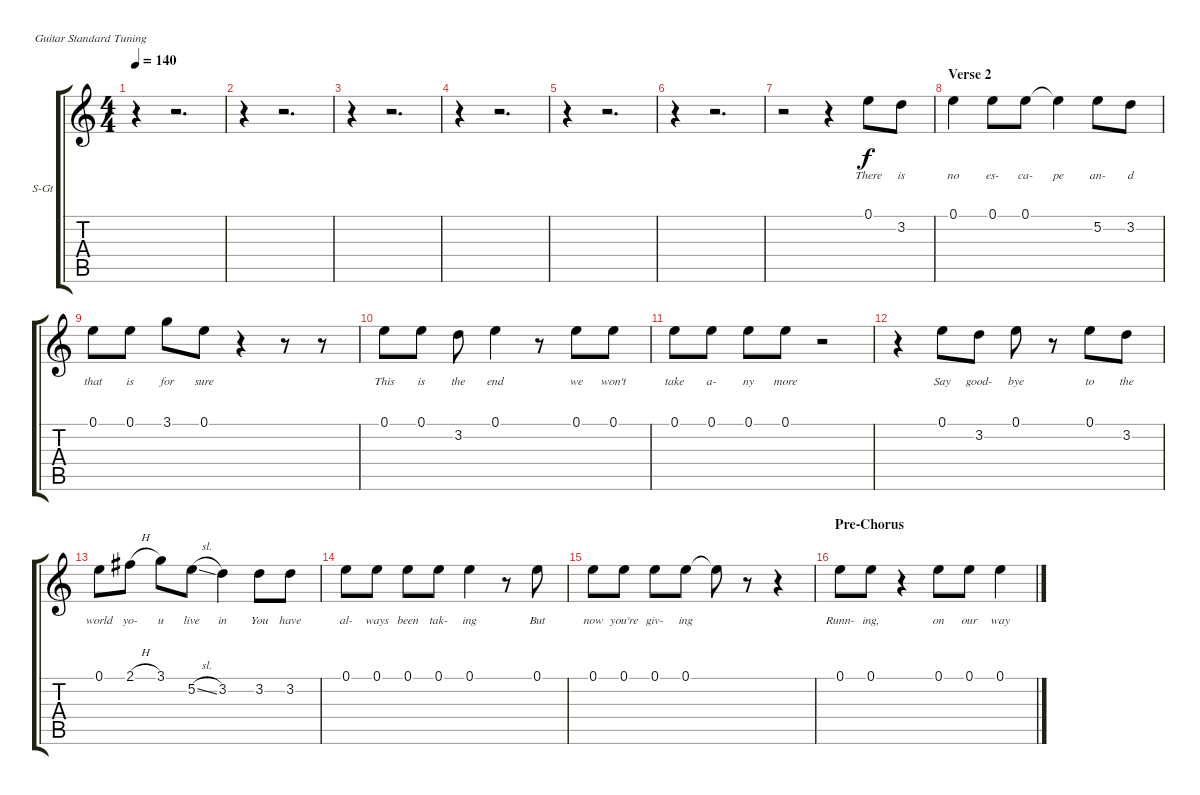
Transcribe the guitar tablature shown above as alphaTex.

\defaultSystemsLayout 4
\bracketExtendMode groupsimilarinstruments
\firstSystemTrackNameOrientation horizontal
\otherSystemsTrackNameOrientation horizontal
\track ("Vocal" "S-Gt") {mute instrument lead6voice}
\staff {score tabs}
\tuning (E4 B3 G3 D3 A2 E2)
\displaytranspose 12
\ts (4 4)
\tempo 140
\clef g2
\scale
0.333333
\ks c
r.4{dy f} r.2{d} |
\scale
0.333333 r.4 r.2{d} |
\scale
0.333333 r.4 r.2{d} |
\scale
0.333333 r.4 r.2{d} |
\scale
0.333333 r.4 r.2{d} |
\scale
0.333333 r.4 r.2{d} |
\scale
0.333333 r.2 r.4 0.1.8{lyrics (0 "There") lyrics (1 "") lyrics (2 "") lyrics (3 "") lyrics (4 "")} 3.2.8{lyrics (0 "is") lyrics (1 "") lyrics (2 "") lyrics (3 "") lyrics (4 "")} |
\section ("" "Verse 2")
\scale
0.333333 0.1.4{lyrics (0 "no") lyrics (1 "") lyrics (2 "") lyrics (3 "") lyrics (4 "")} 0.1.8{lyrics (0 "es-") lyrics (1 "") lyrics (2 "") lyrics (3 "") lyrics (4 "")} 0.1.8{lyrics (0 "ca-") lyrics (1 "") lyrics (2 "") lyrics (3 "") lyrics (4 "")} 0.1{t}.4{lyrics (0 "pe") lyrics (1 "") lyrics (2 "") lyrics (3 "") lyrics (4 "")} 5.2.8{lyrics (0 "an-") lyrics (1 "") lyrics (2 "") lyrics (3 "") lyrics (4 "")} 3.2.8{lyrics (0 "d") lyrics (1 "") lyrics (2 "") lyrics (3 "") lyrics (4 "")} |
\scale
0.333333 0.1.8{lyrics (0 "that") lyrics (1 "") lyrics (2 "") lyrics (3 "") lyrics (4 "")} 0.1.8{lyrics (0 "is") lyrics (1 "") lyrics (2 "") lyrics (3 "") lyrics (4 "")} 3.1.8{lyrics (0 "for") lyrics (1 "") lyrics (2 "") lyrics (3 "") lyrics (4 "")} 0.1.8{lyrics (0 "sure") lyrics (1 "") lyrics (2 "") lyrics (3 "") lyrics (4 "")} r.4 r.8 r.8 |
\scale
0.333333 0.1.8{lyrics (0 "This") lyrics (1 "") lyrics (2 "") lyrics (3 "") lyrics (4 "")} 0.1.8{lyrics (0 "is") lyrics (1 "") lyrics (2 "") lyrics (3 "") lyrics (4 "")} 3.2.8{lyrics (0 "the") lyrics (1 "") lyrics (2 "") lyrics (3 "") lyrics (4 "")} 0.1.4{lyrics (0 "end") lyrics (1 "") lyrics (2 "") lyrics (3 "") lyrics (4 "")} r.8 0.1.8{lyrics (0 "we") lyrics (1 "") lyrics (2 "") lyrics (3 "") lyrics (4 "")} 0.1.8{lyrics (0 "won't") lyrics (1 "") lyrics (2 "") lyrics (3 "") lyrics (4 "")} |
\scale
0.333333 0.1.8{lyrics (0 "take") lyrics (1 "") lyrics (2 "") lyrics (3 "") lyrics (4 "")} 0.1.8{lyrics (0 "a-") lyrics (1 "") lyrics (2 "") lyrics (3 "") lyrics (4 "")} 0.1.8{lyrics (0 "ny") lyrics (1 "") lyrics (2 "") lyrics (3 "") lyrics (4 "")} 0.1.8{lyrics (0 "more") lyrics (1 "") lyrics (2 "") lyrics (3 "") lyrics (4 "")} r.2 |
\scale
0.333333 r.4 0.1.8{lyrics (0 "Say") lyrics (1 "") lyrics (2 "") lyrics (3 "") lyrics (4 "")} 3.2.8{lyrics (0 "good-") lyrics (1 "") lyrics (2 "") lyrics (3 "") lyrics (4 "")} 0.1.8{lyrics (0 "bye") lyrics (1 "") lyrics (2 "") lyrics (3 "") lyrics (4 "")} r.8 0.1.8{lyrics (0 "to") lyrics (1 "") lyrics (2 "") lyrics (3 "") lyrics (4 "")} 3.2.8{lyrics (0 "the") lyrics (1 "") lyrics (2 "") lyrics (3 "") lyrics (4 "")} |
\scale
0.333333 0.1.8{lyrics (0 "world") lyrics (1 "") lyrics (2 "") lyrics (3 "") lyrics (4 "")} 2.1{h}.8{lyrics (0 "yo-") lyrics (1 "") lyrics (2 "") lyrics (3 "") lyrics (4 "")} 3.1.8{lyrics (0 "u") lyrics (1 "") lyrics (2 "") lyrics (3 "") lyrics (4 "")} 5.2{sl}.8{lyrics (0 "live") lyrics (1 "") lyrics (2 "") lyrics (3 "") lyrics (4 "")} 3.2.4{lyrics (0 "in") lyrics (1 "") lyrics (2 "") lyrics (3 "") lyrics (4 "")} 3.2.8{lyrics (0 "You") lyrics (1 "") lyrics (2 "") lyrics (3 "") lyrics (4 "")} 3.2.8{lyrics (0 "have") lyrics (1 "") lyrics (2 "") lyrics (3 "") lyrics (4 "")} |
\scale
0.333333 0.1.8{lyrics (0 "al-") lyrics (1 "") lyrics (2 "") lyrics (3 "") lyrics (4 "")} 0.1.8{lyrics (0 "ways") lyrics (1 "") lyrics (2 "") lyrics (3 "") lyrics (4 "")} 0.1.8{lyrics (0 "been") lyrics (1 "") lyrics (2 "") lyrics (3 "") lyrics (4 "")} 0.1.8{lyrics (0 "tak-") lyrics (1 "") lyrics (2 "") lyrics (3 "") lyrics (4 "")} 0.1.4{lyrics (0 "ing") lyrics (1 "") lyrics (2 "") lyrics (3 "") lyrics (4 "")} r.8 0.1.8{lyrics (0 "But") lyrics (1 "") lyrics (2 "") lyrics (3 "") lyrics (4 "")} |
\scale
0.333333 0.1.8{lyrics (0 "now") lyrics (1 "") lyrics (2 "") lyrics (3 "") lyrics (4 "")} 0.1.8{lyrics (0 "you're") lyrics (1 "") lyrics (2 "") lyrics (3 "") lyrics (4 "")} 0.1.8{lyrics (0 "giv-") lyrics (1 "") lyrics (2 "") lyrics (3 "") lyrics (4 "")} 0.1.8{lyrics (0 "ing") lyrics (1 "") lyrics (2 "") lyrics (3 "") lyrics (4 "")} 0.1{t}.8{lyrics (0 "") lyrics (1 "") lyrics (2 "") lyrics (3 "") lyrics (4 "")} r.8 r.4 |
\section ("" "Pre-Chorus")
\scale
0.333333 0.1.8{lyrics (0 "Runn-") lyrics (1 "") lyrics (2 "") lyrics (3 "") lyrics (4 "")} 0.1.8{lyrics (0 "ing,") lyrics (1 "") lyrics (2 "") lyrics (3 "") lyrics (4 "")} r.4 0.1.8{lyrics (0 "on") lyrics (1 "") lyrics (2 "") lyrics (3 "") lyrics (4 "")} 0.1.8{lyrics (0 "our") lyrics (1 "") lyrics (2 "") lyrics (3 "") lyrics (4 "")} 0.1.4{lyrics (0 "way") lyrics (1 "") lyrics (2 "") lyrics (3 "") lyrics (4 "")}
